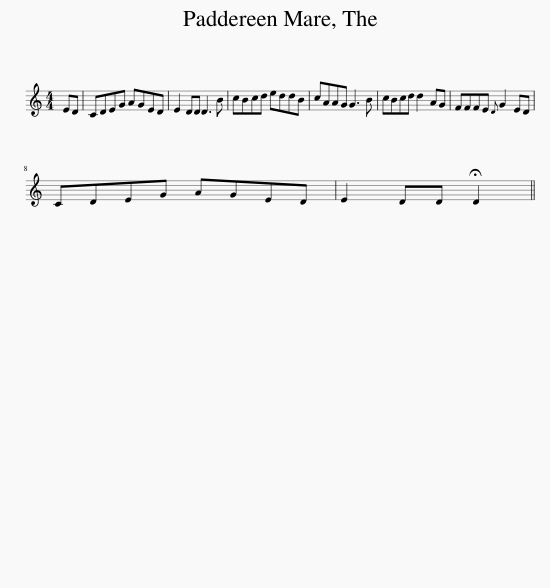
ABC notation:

X:1
L:1/8
M:4/4
I:linebreak $
K:C
V:1 treble
V:1
 ED | CDEG AGED | E2 DD D3 B | cBcd eddB | cAAG G3 B | %5
 cBcd d2 AG | FFFE{D} G2 ED |$ CDEG AGED | E2 DD !fermata!D2 || %9
